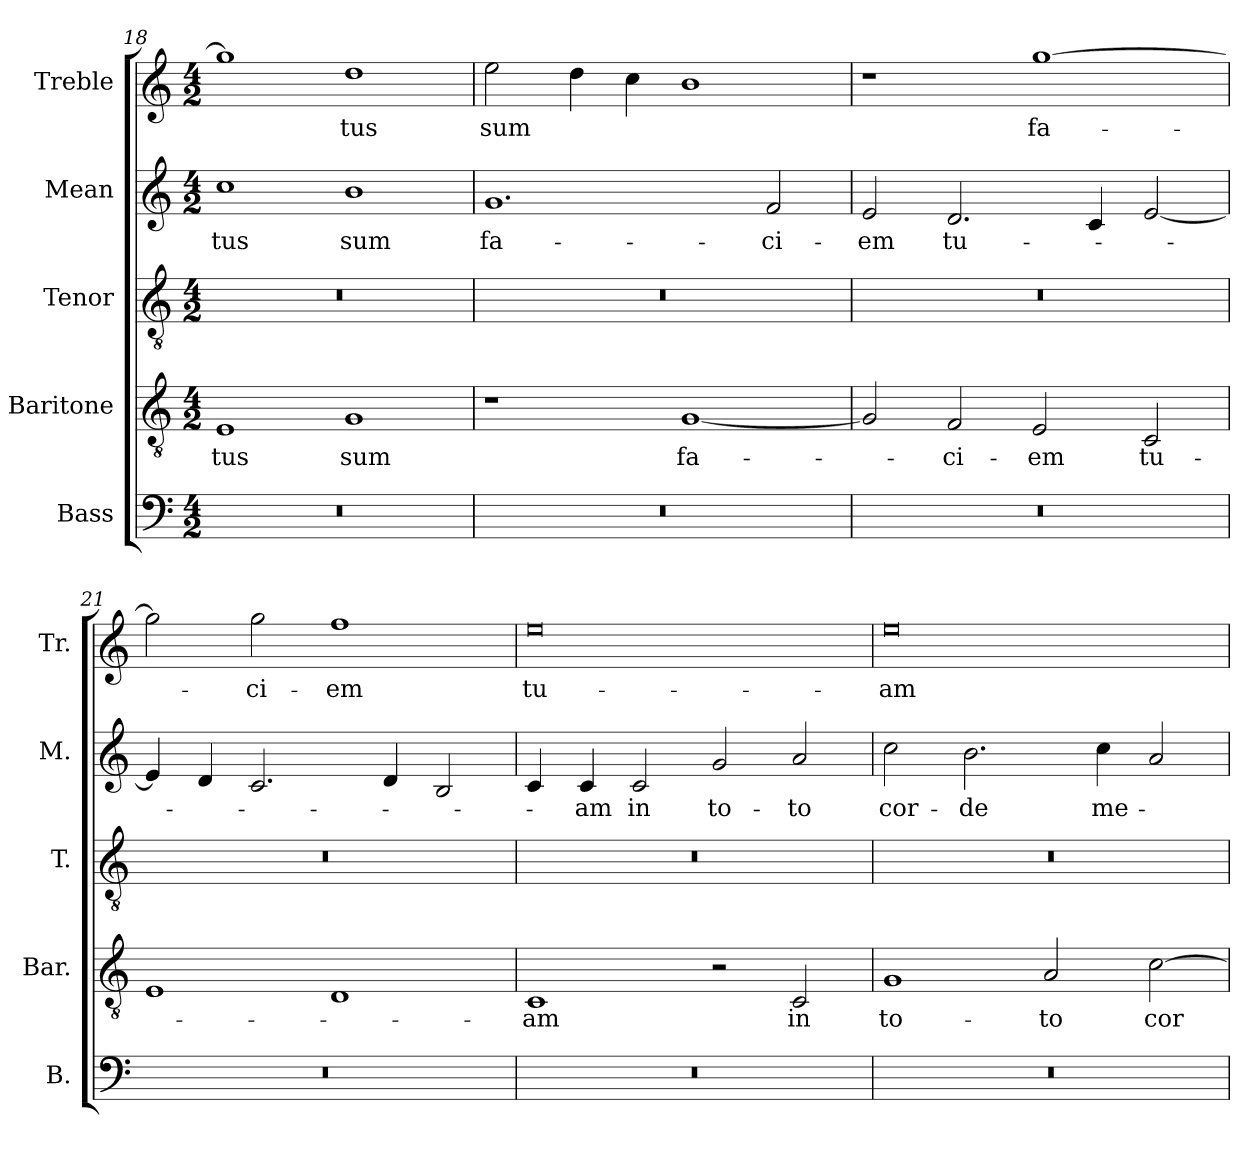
**kern	**kern	**text	**kern	**kern	**text	**kern	**text
*part5	*part4	*part4	*part3	*part2	*part2	*part1	*part1
*staff5	*staff4	*staff4	*staff3	*staff2	*staff2	*staff1	*staff1
*I"Bass	*I"Baritone	*	*I"Tenor	*I"Mean	*	*I"Treble	*
*I'B.	*I'Bar.	*	*I'T.	*I'M.	*	*I'Tr.	*
!!LO:LB:g=z
*clefF4	*clefGv2	*	*clefGv2	*clefG2	*	*clefG2	*
*	*ITrd7c12	*	*ITrd7c12	*	*	*	*
*k[]	*k[]	*	*k[]	*k[]	*	*k[]	*
*C:	*C:	*	*C:	*C:	*	*C:	*
*M4/2	*M4/2	*	*M4/2	*M4/2	*	*M4/2	*
=18	=18	=18	=18	=18	=18	=18	=18
!LO:N:vis=1	!	!	!	!	!	!	!
!	!	!LO:LY:b:color=#000000	!LO:N:vis=1	!	!	!	!
!	!	!	!	!	!LO:LY:b:color=#000000	!	!
0r	1EEi	-tus	0r	1cci	-tus	1ggi]	.
!	!	!LO:LY:b:color=#000000	!	!	!	!	!
!	!	!	!	!	!LO:LY:b:color=#000000	!	!
!	!	!	!	!	!	!	!LO:LY:b:color=#000000
.	1GGi	sum	.	1bi	sum	1ddi	-tus
=19	=19	=19	=19	=19	=19	=19	=19
!LO:N:vis=1	!	!	!LO:N:vis=1	!	!	!	!
!	!	!	!	!	!LO:LY:b:color=#000000	!	!
!	!	!	!	!	!	!	!LO:LY:b:color=#000000
0r	1r	.	0r	1.gi	fa-	2eei\	sum
.	.	.	.	.	.	4ddi\	.
.	.	.	.	.	.	4cci\	.
!	!	!LO:LY:b:color=#000000	!	!	!	!	!
.	[1GGi	fa-	.	.	.	1bi	.
!	!	!	!	!	!LO:LY:b:color=#000000	!	!
.	.	.	.	2fi/	-ci-	.	.
=20	=20	=20	=20	=20	=20	=20	=20
!LO:N:vis=1	!	!	!LO:N:vis=1	!	!	!	!
!	!	!	!	!	!LO:LY:b:color=#000000	!	!
0r	2GGi/]	.	0r	2ei/	-em	1r	.
!	!	!LO:LY:b:color=#000000	!	!	!	!	!
!	!	!	!	!	!LO:LY:b:color=#000000	!	!
.	2FFi/	-ci-	.	2.di/	tu-	.	.
!	!	!LO:LY:b:color=#000000	!	!	!	!	!
!	!	!	!	!	!	!	!LO:LY:b:color=#000000
.	2EEi/	-em	.	.	.	[1ggi	fa-
.	.	.	.	4ci/	.	.	.
!	!	!LO:LY:b:color=#000000	!	!	!	!	!
.	2CCi/	tu-	.	[2ei/	.	.	.
=21	=21	=21	=21	=21	=21	=21	=21
!LO:N:vis=1	!	!	!LO:N:vis=1	!	!	!	!
0r	1EEi	.	0r	4ei/]	.	2ggi\]	.
.	.	.	.	4di/	.	.	.
!	!	!	!	!	!	!	!LO:LY:b:color=#000000
.	.	.	.	2.ci/	.	2ggi\	-ci-
!	!	!	!	!	!	!	!LO:LY:b:color=#000000
.	1DDi	.	.	.	.	1ffi	-em
.	.	.	.	4di/	.	.	.
.	.	.	.	2Bi/	.	.	.
=22	=22	=22	=22	=22	=22	=22	=22
!LO:N:vis=1	!	!	!	!	!	!	!
!	!	!LO:LY:b:color=#000000	!LO:N:vis=1	!	!	!	!
!	!	!	!	!	!	!	!LO:LY:b:color=#000000
0r	1CCi	-am	0r	4ci/	.	0eei	tu-
!	!	!	!	!	!LO:LY:b:color=#000000	!	!
.	.	.	.	4ci/	-am	.	.
!	!	!	!	!	!LO:LY:b:color=#000000	!	!
.	.	.	.	2ci/	in	.	.
!	!	!	!	!	!LO:LY:b:color=#000000	!	!
.	2r	.	.	2gi/	to-	.	.
!	!	!LO:LY:b:color=#000000	!	!	!	!	!
!	!	!	!	!	!LO:LY:b:color=#000000	!	!
.	2CCi/	in	.	2ai/	-to	.	.
=23	=23	=23	=23	=23	=23	=23	=23
!LO:N:vis=1	!	!	!	!	!	!	!
!	!	!LO:LY:b:color=#000000	!LO:N:vis=1	!	!	!	!
!	!	!	!	!	!LO:LY:b:color=#000000	!	!
!	!	!	!	!	!	!	!LO:LY:b:color=#000000
0r	1GGi	to-	0r	2cci\	cor-	0eei	-am
!	!	!	!	!	!LO:LY:b:color=#000000	!	!
.	.	.	.	2.bi\	-de	.	.
!	!	!LO:LY:b:color=#000000	!	!	!	!	!
.	2AAi/	-to	.	.	.	.	.
!	!	!	!	!	!LO:LY:b:color=#000000	!	!
.	.	.	.	4cci\	me-	.	.
!	!	!LO:LY:b:color=#000000	!	!	!	!	!
.	[2Ci\	cor-	.	2ai/	.	.	.
=	=	=	=	=	=	=	=
*-	*-	*-	*-	*-	*-	*-	*-
